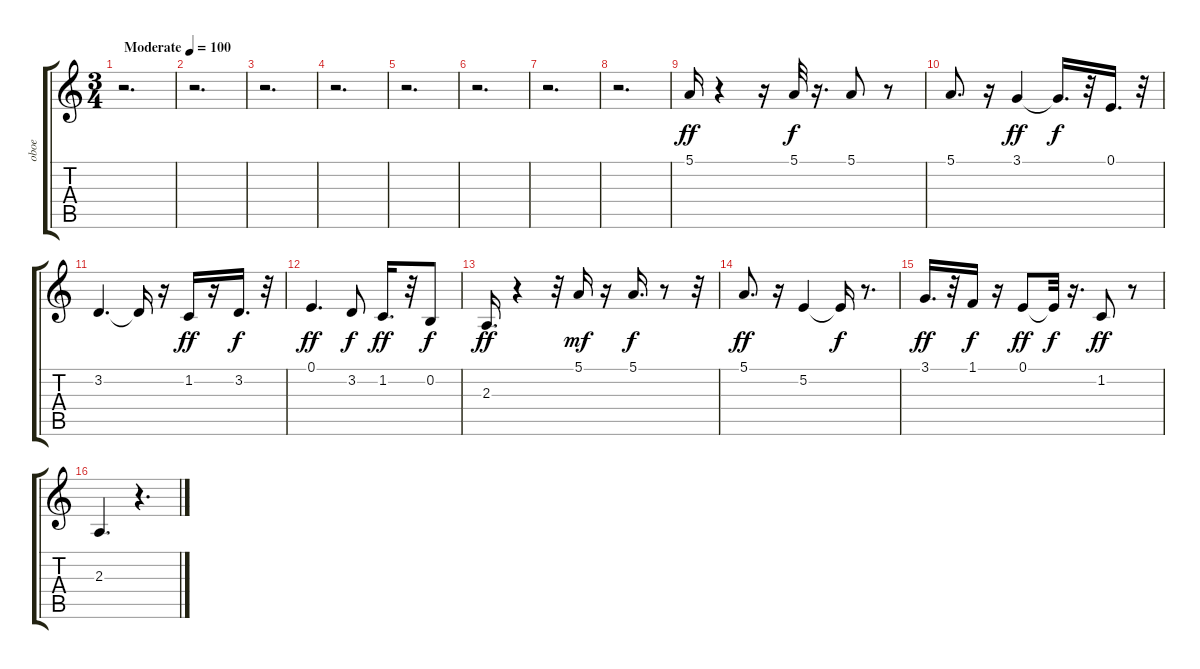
\track ("oboe" "oboe") {instrument oboe}
\staff {score tabs}
\tuning (E4 B3 G3 D3 A2 E2) {hide}
\ts (3 4)
\tempo (100 "Moderate")
\clef g2
\ks c
r.2{d dy ff instrument oboe} |
r.2{d} |
r.2{d} |
r.2{d} |
r.2{d} |
r.2{d} |
r.2{d} |
r.2{d} |
5.1.16 r.4 r.16 5.1.32{dy f} r.16{d} 5.1.8 r.8 |
5.1.8{d} r.16 3.1.4{dy ff} 3.1{t}.16{d dy f} r.32 0.1.16{d} r.32 |
3.2.4{d} 3.2{t}.16 r.16 1.2.16{dy ff} r.16 3.2.16{d dy f} r.32 |
0.1.4{d dy ff} 3.2.8{dy f} 1.2.16{d dy ff} r.32 0.2.8{dy f} |
2.3.16{d dy ff} r.4 r.32 5.1.16{dy mf} r.16 5.1.16{d dy f} r.8 r.32 |
5.1.8{d dy ff} r.16 5.2.4 5.2{t}.16{dy f} r.8{d} |
3.1.16{d dy ff} r.32 1.1.16{dy f} r.16 0.1.8{dy ff} 0.1{t}.32{dy f} r.16{d} 1.2.8{dy ff} r.8 |
2.3.4{d} r.4{d}
